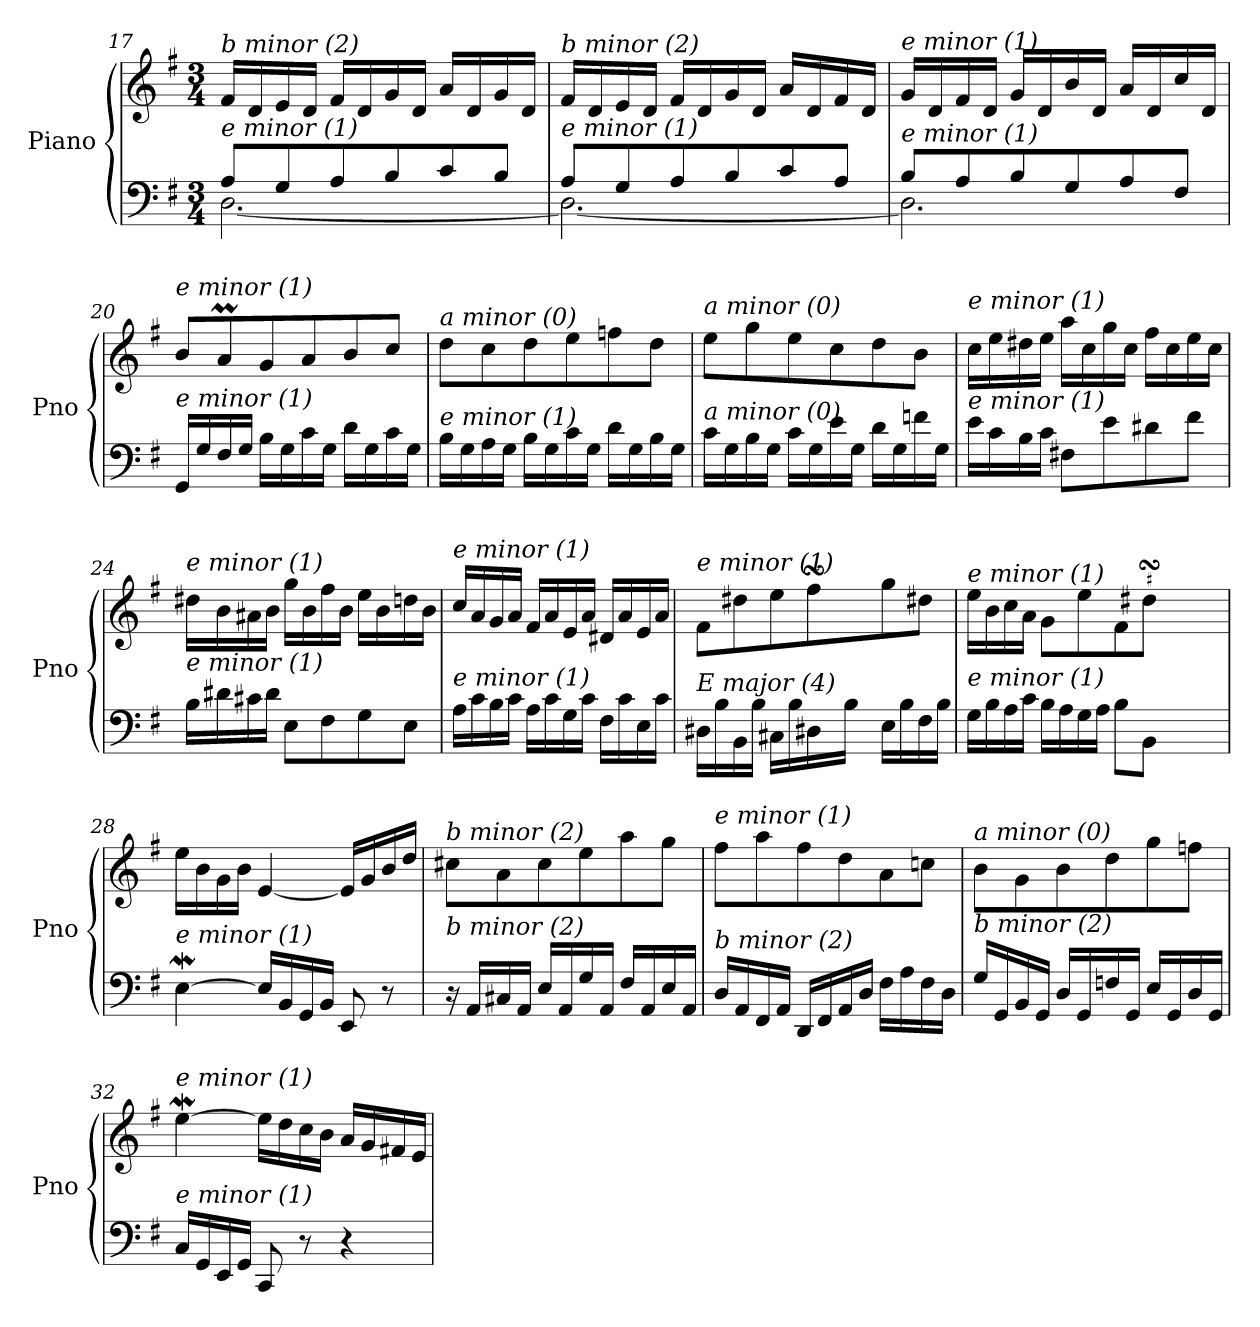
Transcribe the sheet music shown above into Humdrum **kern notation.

**kern	**kern
*part1	*part1
*staff2	*staff1
*I"Piano	*
*I'Pno	*
!!LO:PB:g=z
*clefF4	*clefG2
*k[f#]	*k[f#]
*M3/4	*M3/4
=17	=17
*^	*
!	!	!LO:TX:i:t=b minor (2)
!LO:TX:i:t=e minor (1)	!	!
8A/L	[2.D\	16f#/LL
.	.	16d/
8G/	.	16e/
.	.	16d/JJ
8A/	.	16f#/LL
.	.	16d/
8B/	.	16g/
.	.	16d/JJ
8c/	.	16a/LL
.	.	16d/
8B/J	.	16g/
.	.	16d/JJ
=18	=18	=18
!	!	!LO:TX:i:t=b minor (2)
!LO:TX:i:t=e minor (1)	!	!
8A/L	2.D\_	16f#/LL
.	.	16d/
8G/	.	16e/
.	.	16d/JJ
8A/	.	16f#/LL
.	.	16d/
8B/	.	16g/
.	.	16d/JJ
8c/	.	16a/LL
.	.	16d/
8A/J	.	16f#/
.	.	16d/JJ
=19	=19	=19
!	!	!LO:TX:i:t=e minor (1)
!LO:TX:i:t=e minor (1)	!	!
8B/L	2.D\]	16g/LL
.	.	16d/
8A/	.	16f#/
.	.	16d/JJ
8B/	.	16g/LL
.	.	16d/
8G/	.	16b/
.	.	16d/JJ
8A/	.	16a/LL
.	.	16d/
8F#/J	.	16cc/
.	.	16d/JJ
*v	*v	*
=20	=20
!	!LO:TX:i:t=e minor (1)
!LO:TX:i:t=e minor (1)	!
16GG/LL	8b/L
16G/	.
16F#/	8aM/
16G/JJ	.
16B\LL	8g/
16G\	.
16c\	8a/
16G\JJ	.
16d\LL	8b/
16G\	.
16c\	8cc/J
16G\JJ	.
!!LO:LB:g=z
=21	=21
!	!LO:TX:i:t=a minor (0)
!LO:TX:i:t=e minor (1)	!
16B\LL	8dd\L
16G\	.
16A\	8cc\
16G\JJ	.
16B\LL	8dd\
16G\	.
16c\	8ee\
16G\JJ	.
16d\LL	8ffn\
16G\	.
16B\	8dd\J
16G\JJ	.
=22	=22
!	!LO:TX:i:t=a minor (0)
!LO:TX:i:t=a minor (0)	!
16c\LL	8ee\L
16G\	.
16B\	8gg\
16G\JJ	.
16c\LL	8ee\
16G\	.
16e\	8cc\
16G\JJ	.
16d\LL	8dd\
16G\	.
16fn\	8b\J
16G\JJ	.
=23	=23
!	!LO:TX:i:t=e minor (1)
!LO:TX:i:t=e minor (1)	!
16e\LL	16cc\LL
16c\	16ee\
16B\	16dd#X\
16c\JJ	16ee\JJ
8F#X\L	16aa\LL
.	16cc\
8e\	16gg\
.	16cc\JJ
8d#X\	16ff#\LL
.	16cc\
8f#\J	16ee\
.	16cc\JJ
=24	=24
!	!LO:TX:i:t=e minor (1)
!LO:TX:i:t=e minor (1)	!
16B\LL	16dd#X\LL
16d#X\	16b\
16c#X\	16a#X\
16d#\JJ	16b\JJ
8E\L	16gg\LL
.	16b\
8F#\	16ff#\
.	16b\JJ
8G\	16ee\LL
.	16b\
8E\J	16ddn\
.	16b\JJ
!!LO:LB:g=z
=25	=25
!	!LO:TX:i:t=e minor (1)
!LO:TX:i:t=e minor (1)	!
16A\LL	16cc/LL
16c\	16a/
16B\	16g/
16c\JJ	16a/JJ
16A\LL	16f#/LL
16c\	16a/
16G\	16e/
16c\JJ	16a/JJ
16F#\LL	16d#X/LL
16c\	16a/
16E\	16e/
16c\JJ	16a/JJ
=26	=26
*^	*^
!	!	!LO:TX:i:t=e minor (1)	!
!LO:TX:i:t=E major (4)	!	!	!
4.ryy	16D#X\LL	8f#\L	4.ryy
.	16B\	.	.
.	16BB\	8dd#X\	.
.	16B\JJ	.	.
.	16C#X\LL	8ee\	.
.	16B\	.	.
8ryy	16D#X\	8ff#sSsS\	32gg!yy
.	.	.	32ff#!yy
.	16B\JJ	.	32ee!yy
.	.	.	32ff#!yy
4ryy	16E\LL	8gg\	4ryy
.	16B\	.	.
.	16F#\	8dd#X\J	.
.	16B\JJ	.	.
=27	=27	=27	=27
!	!	!LO:TX:i:t=e minor (1)	!
!LO:TX:i:t=e minor (1)	!	!	!
2ryy	16G\LL	16ee\LL	2ryy
.	16B\	16b\	.
.	16A\	16cc\	.
.	16c\JJ	16a\JJ	.
.	16B\LL	8g\L	.
.	16A\	.	.
.	16G\	8ee\	.
.	16A\JJ	.	.
8ryy	8B\L	8f#\	8ryy
8ryy	8BB\J	8dd#XsSsS\J	32ee!yy
.	.	.	32dd#!yy
.	.	.	32cc#X!yy
.	.	.	32dd#!yy
*v	*v	*	*
=28	=28	=28
!	!LO:TX:i:t=e minor (1)	!
!LO:TX:i:t=e minor (1)	!	!
*	*v	*v
[4EW\	16ee\LL
.	16b\
.	16g\
.	16b\JJ
16E/LL]	[4e/
16BB/	.
16GG/	.
16BB/JJ	.
8EE/	16e/LL]
.	16g/
8r	16b/
.	16dd/JJ
!!LO:LB:g=z
=29	=29
!	!LO:TX:i:t=b minor (2)
!LO:TX:i:t=b minor (2)	!
16r	8cc#X\L
16AA/LL	.
16C#X/	8a\
16AA/JJ	.
16E/LL	8cc#\
16AA/	.
16G/	8ee\
16AA/JJ	.
16F#/LL	8aa\
16AA/	.
16E/	8gg\J
16AA/JJ	.
=30	=30
!	!LO:TX:i:t=e minor (1)
!LO:TX:i:t=b minor (2)	!
16D/LL	8ff#\L
16AA/	.
16FF#/	8aa\
16AA/JJ	.
16DD/LL	8ff#\
16FF#/	.
16AA/	8dd\
16D/JJ	.
16F#\LL	8a\
16A\	.
16F#\	8ccn\J
16D\JJ	.
=31	=31
!	!LO:TX:i:t=a minor (0)
!LO:TX:i:t=b minor (2)	!
16G/LL	8b\L
16GG/	.
16BB/	8g\
16GG/JJ	.
16D/LL	8b\
16GG/	.
16Fn/	8dd\
16GG/JJ	.
16E/LL	8gg\
16GG/	.
16D/	8ffn\J
16GG/JJ	.
=32	=32
!	!LO:TX:i:t=e minor (1)
!LO:TX:i:t=e minor (1)	!
16C/LL	[4eeW\
16GG/	.
16EE/	.
16GG/JJ	.
8CC/	16ee\LL]
.	16dd\
8r	16cc\
.	16b\JJ
4r	16a/LL
.	16g/
.	16f#X/
.	16e/JJ
=	=
*-	*-
